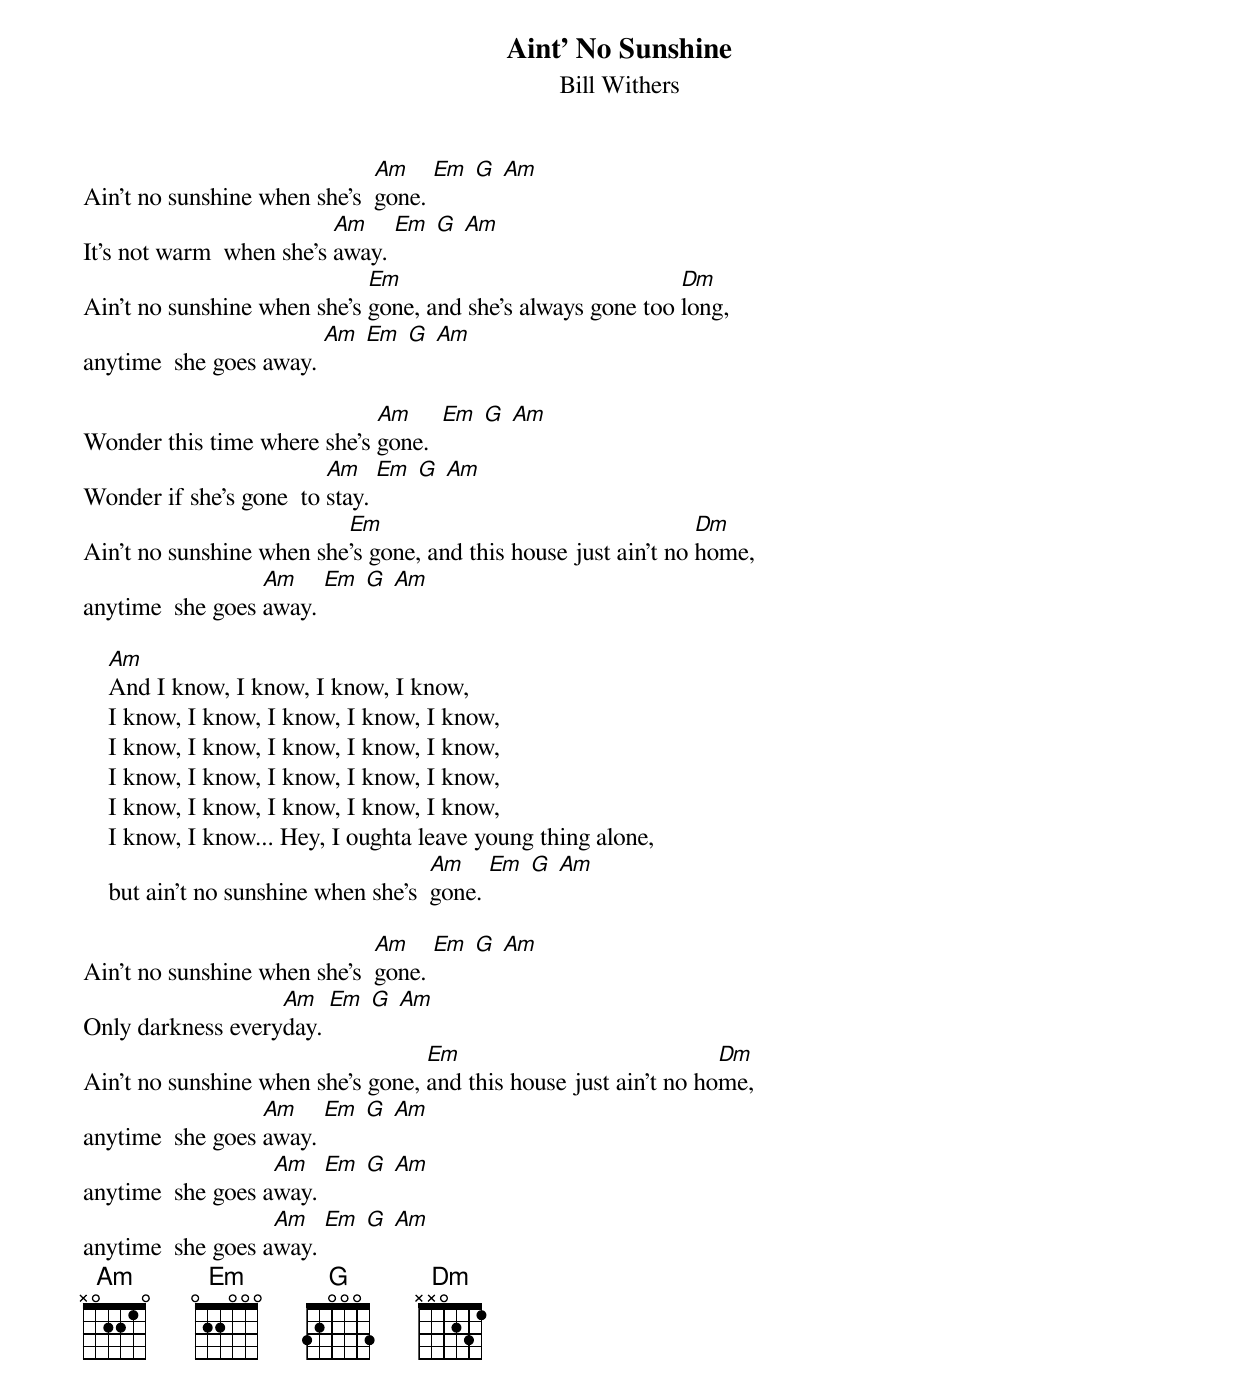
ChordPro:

{title:Aint' No Sunshine}
{subtitle: Bill Withers}


Ain't no sunshine when she's  [Am]gone. [Em] [G] [Am]
It's not warm  when she's [Am]away. [Em] [G] [Am]
Ain't no sunshine when she's [Em]gone, and she's always gone too [Dm]long,
anytime  she goes away. [Am] [Em] [G] [Am]

Wonder this time where she's [Am]gone.  [Em] [G] [Am]
Wonder if she's gone  to [Am]stay. [Em] [G] [Am]
Ain't no sunshine when she[Em]'s gone, and this house just ain't no [Dm]home,
anytime  she goes [Am]away. [Em] [G] [Am]

    [Am]And I know, I know, I know, I know,
    I know, I know, I know, I know, I know,
    I know, I know, I know, I know, I know,
    I know, I know, I know, I know, I know,
    I know, I know, I know, I know, I know,
    I know, I know... Hey, I oughta leave young thing alone,
    but ain't no sunshine when she's  [Am]gone. [Em] [G] [Am]

Ain't no sunshine when she's  [Am]gone. [Em] [G] [Am]
Only darkness every[Am]day. [Em] [G] [Am]
Ain't no sunshine when she's gone, [Em]and this house just ain't no ho[Dm]me,
anytime  she goes [Am]away. [Em] [G] [Am]
anytime  she goes a[Am]way. [Em] [G] [Am]
anytime  she goes a[Am]way. [Em] [G] [Am]
